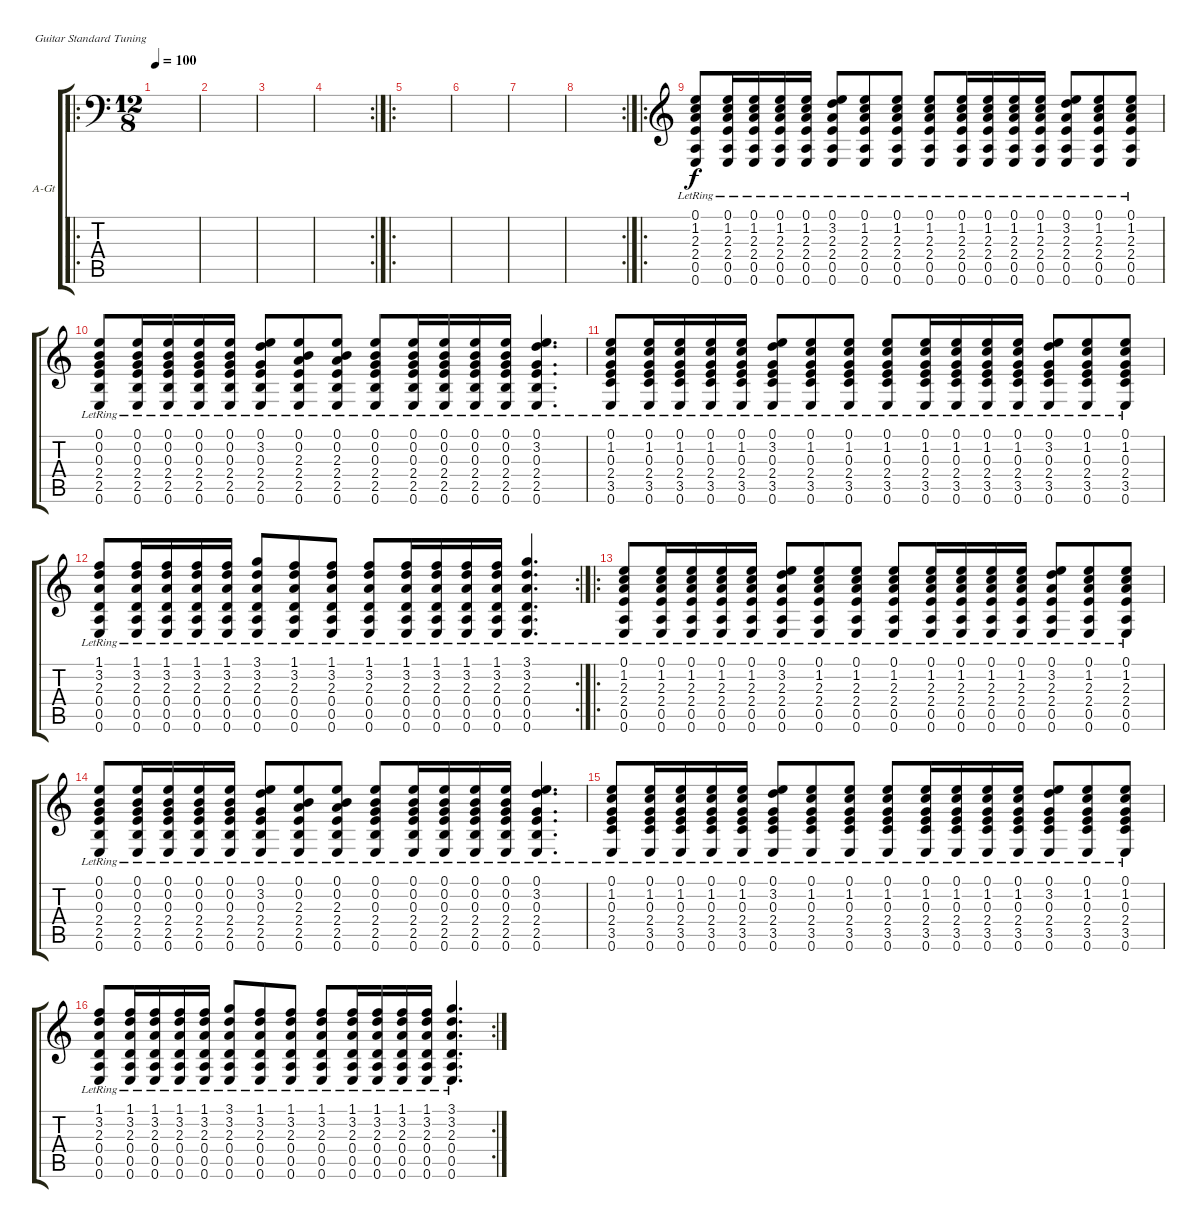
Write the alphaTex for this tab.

\bracketExtendMode groupsimilarinstruments
\firstSystemTrackNameOrientation horizontal
\otherSystemsTrackNameOrientation horizontal
\track ("Андрей(Clean)" "А-Gt") {instrument electricguitarclean}
\staff {score tabs}
\tuning (E4 B3 G3 D3 A2 E2)
\ro
\ts (12 8)
\tempo 100
\clef f4
\scale
0.362745
\ks c
|
\scale
0.303922 |
\scale
0.303922 |
\rc 2
\scale
0.333333 |
\ro
\scale
0.362745 |
\scale
0.322917 |
\scale
0.322917 |
\rc 2
\scale
0.354167 |
\ro
\clef g2
\scale
0.373737 (0.5{lr} 0.6{lr} 2.4{lr} 2.3{lr} 1.2{lr} 0.1{lr}).8 (0.5{lr} 0.6{lr} 2.4{lr} 2.3{lr} 1.2{lr} 0.1{lr}).16 (0.5{lr} 0.6{lr} 2.4{lr} 2.3{lr} 1.2{lr} 0.1{lr}).16 (0.5{lr} 0.6{lr} 2.4{lr} 2.3{lr} 1.2{lr} 0.1{lr}).16 (0.5{lr} 0.6{lr} 2.4{lr} 2.3{lr} 1.2{lr} 0.1{lr}).16 (0.5{lr} 0.6{lr} 2.4{lr} 2.3{lr} 3.2{lr} 0.1{lr}).8 (0.5{lr} 0.6{lr} 2.4{lr} 2.3{lr} 1.2{lr} 0.1{lr}).8 (0.5{lr} 0.6{lr} 2.4{lr} 2.3{lr} 1.2{lr} 0.1{lr}).8 (0.5{lr} 0.6{lr} 2.4{lr} 2.3{lr} 1.2{lr} 0.1{lr}).8 (0.5{lr} 0.6{lr} 2.4{lr} 2.3{lr} 1.2{lr} 0.1{lr}).16 (0.5{lr} 0.6{lr} 2.4{lr} 2.3{lr} 1.2{lr} 0.1{lr}).16 (0.5{lr} 0.6{lr} 2.4{lr} 2.3{lr} 1.2{lr} 0.1{lr}).16 (0.5{lr} 0.6{lr} 2.4{lr} 2.3{lr} 1.2{lr} 0.1{lr}).16 (0.5{lr} 0.6{lr} 2.4{lr} 2.3{lr} 3.2{lr} 0.1{lr}).8 (0.5{lr} 0.6{lr} 2.4{lr} 2.3{lr} 1.2{lr} 0.1{lr}).8 (0.5{lr} 0.6{lr} 2.4{lr} 2.3{lr} 1.2{lr} 0.1{lr}).8 |
\scale
0.313131 (2.5{lr} 0.6{lr} 2.4{lr} 0.3{lr} 0.2{lr} 0.1{lr}).8 (2.5{lr} 0.6{lr} 2.4{lr} 0.3{lr} 0.2{lr} 0.1{lr}).16 (2.5{lr} 0.6{lr} 2.4{lr} 0.3{lr} 0.2{lr} 0.1{lr}).16 (2.5{lr} 0.6{lr} 2.4{lr} 0.3{lr} 0.2{lr} 0.1{lr}).16 (2.5{lr} 0.6{lr} 2.4{lr} 0.3{lr} 0.2{lr} 0.1{lr}).16 (2.5{lr} 0.6{lr} 2.4{lr} 0.3{lr} 3.2{lr} 0.1{lr}).8 (2.5{lr} 0.6{lr} 2.4{lr} 2.3{lr} 0.2{lr} 0.1{lr}).8 (2.5{lr} 0.6{lr} 2.4{lr} 2.3{lr} 0.2{lr} 0.1{lr}).8 (2.5{lr} 0.6{lr} 2.4{lr} 0.3{lr} 0.2{lr} 0.1{lr}).8 (2.5{lr} 0.6{lr} 2.4{lr} 0.3{lr} 0.2{lr} 0.1{lr}).16 (2.5{lr} 0.6{lr} 2.4{lr} 0.3{lr} 0.2{lr} 0.1{lr}).16 (2.5{lr} 0.6{lr} 2.4{lr} 0.3{lr} 0.2{lr} 0.1{lr}).16 (2.5{lr} 0.6{lr} 2.4{lr} 0.3{lr} 0.2{lr} 0.1{lr}).16 (2.5{lr} 0.6{lr} 2.4{lr} 0.3{lr} 3.2{lr} 0.1{lr}).4{d} |
\scale
0.313131 (3.5{lr} 0.6{lr} 2.4{lr} 0.3{lr} 1.2{lr} 0.1{lr}).8 (3.5{lr} 0.6{lr} 2.4{lr} 0.3{lr} 1.2{lr} 0.1{lr}).16 (3.5{lr} 0.6{lr} 2.4{lr} 0.3{lr} 1.2{lr} 0.1{lr}).16 (3.5{lr} 0.6{lr} 2.4{lr} 0.3{lr} 1.2{lr} 0.1{lr}).16 (3.5{lr} 0.6{lr} 2.4{lr} 0.3{lr} 1.2{lr} 0.1{lr}).16 (3.5{lr} 0.6{lr} 2.4{lr} 0.3{lr} 3.2{lr} 0.1{lr}).8 (3.5{lr} 0.6{lr} 2.4{lr} 0.3{lr} 1.2{lr} 0.1{lr}).8 (3.5{lr} 0.6{lr} 2.4{lr} 0.3{lr} 1.2{lr} 0.1{lr}).8 (3.5{lr} 0.6{lr} 2.4{lr} 0.3{lr} 1.2{lr} 0.1{lr}).8 (3.5{lr} 0.6{lr} 2.4{lr} 0.3{lr} 1.2{lr} 0.1{lr}).16 (3.5{lr} 0.6{lr} 2.4{lr} 0.3{lr} 1.2{lr} 0.1{lr}).16 (3.5{lr} 0.6{lr} 2.4{lr} 0.3{lr} 1.2{lr} 0.1{lr}).16 (3.5{lr} 0.6{lr} 2.4{lr} 0.3{lr} 1.2{lr} 0.1{lr}).16 (3.5{lr} 0.6{lr} 2.4{lr} 0.3{lr} 3.2{lr} 0.1{lr}).8 (3.5{lr} 0.6{lr} 2.4{lr} 0.3{lr} 1.2{lr} 0.1{lr}).8 (3.5{lr} 0.6{lr} 2.4{lr} 0.3{lr} 1.2{lr} 0.1{lr}).8 |
\rc 2
\scale
0.333333 (0.5{lr} 0.6{lr} 0.4{lr} 2.3{lr} 3.2{lr} 1.1{lr}).8 (0.5{lr} 0.6{lr} 0.4{lr} 2.3{lr} 3.2{lr} 1.1{lr}).16 (0.5{lr} 0.6{lr} 0.4{lr} 2.3{lr} 3.2{lr} 1.1{lr}).16 (0.5{lr} 0.6{lr} 0.4{lr} 2.3{lr} 3.2{lr} 1.1{lr}).16 (0.5{lr} 0.6{lr} 0.4{lr} 2.3{lr} 3.2{lr} 1.1{lr}).16 (0.5{lr} 0.6{lr} 0.4{lr} 2.3{lr} 3.2{lr} 3.1{lr}).8 (0.5{lr} 0.6{lr} 0.4{lr} 2.3{lr} 3.2{lr} 1.1{lr}).8 (0.5{lr} 0.6{lr} 0.4{lr} 2.3{lr} 3.2{lr} 1.1{lr}).8 (0.5{lr} 0.6{lr} 0.4{lr} 2.3{lr} 3.2{lr} 1.1{lr}).8 (0.5{lr} 0.6{lr} 0.4{lr} 2.3{lr} 3.2{lr} 1.1{lr}).16 (0.5{lr} 0.6{lr} 0.4{lr} 2.3{lr} 3.2{lr} 1.1{lr}).16 (0.5{lr} 0.6{lr} 0.4{lr} 2.3{lr} 3.2{lr} 1.1{lr}).16 (0.5{lr} 0.6{lr} 0.4{lr} 2.3{lr} 3.2{lr} 1.1{lr}).16 (0.5{lr} 0.6{lr} 0.4{lr} 2.3{lr} 3.2{lr} 3.1{lr}).4{d} |
\ro
\scale
0.362745 (0.5{lr} 0.6{lr} 2.4{lr} 2.3{lr} 1.2{lr} 0.1{lr}).8 (0.5{lr} 0.6{lr} 2.4{lr} 2.3{lr} 1.2{lr} 0.1{lr}).16 (0.5{lr} 0.6{lr} 2.4{lr} 2.3{lr} 1.2{lr} 0.1{lr}).16 (0.5{lr} 0.6{lr} 2.4{lr} 2.3{lr} 1.2{lr} 0.1{lr}).16 (0.5{lr} 0.6{lr} 2.4{lr} 2.3{lr} 1.2{lr} 0.1{lr}).16 (0.5{lr} 0.6{lr} 2.4{lr} 2.3{lr} 3.2{lr} 0.1{lr}).8 (0.5{lr} 0.6{lr} 2.4{lr} 2.3{lr} 1.2{lr} 0.1{lr}).8 (0.5{lr} 0.6{lr} 2.4{lr} 2.3{lr} 1.2{lr} 0.1{lr}).8 (0.5{lr} 0.6{lr} 2.4{lr} 2.3{lr} 1.2{lr} 0.1{lr}).8 (0.5{lr} 0.6{lr} 2.4{lr} 2.3{lr} 1.2{lr} 0.1{lr}).16 (0.5{lr} 0.6{lr} 2.4{lr} 2.3{lr} 1.2{lr} 0.1{lr}).16 (0.5{lr} 0.6{lr} 2.4{lr} 2.3{lr} 1.2{lr} 0.1{lr}).16 (0.5{lr} 0.6{lr} 2.4{lr} 2.3{lr} 1.2{lr} 0.1{lr}).16 (0.5{lr} 0.6{lr} 2.4{lr} 2.3{lr} 3.2{lr} 0.1{lr}).8 (0.5{lr} 0.6{lr} 2.4{lr} 2.3{lr} 1.2{lr} 0.1{lr}).8 (0.5{lr} 0.6{lr} 2.4{lr} 2.3{lr} 1.2{lr} 0.1{lr}).8 |
\scale
0.303922 (2.5{lr} 0.6{lr} 2.4{lr} 0.3{lr} 0.2{lr} 0.1{lr}).8 (2.5{lr} 0.6{lr} 2.4{lr} 0.3{lr} 0.2{lr} 0.1{lr}).16 (2.5{lr} 0.6{lr} 2.4{lr} 0.3{lr} 0.2{lr} 0.1{lr}).16 (2.5{lr} 0.6{lr} 2.4{lr} 0.3{lr} 0.2{lr} 0.1{lr}).16 (2.5{lr} 0.6{lr} 2.4{lr} 0.3{lr} 0.2{lr} 0.1{lr}).16 (2.5{lr} 0.6{lr} 2.4{lr} 0.3{lr} 3.2{lr} 0.1{lr}).8 (2.5{lr} 0.6{lr} 2.4{lr} 2.3{lr} 0.2{lr} 0.1{lr}).8 (2.5{lr} 0.6{lr} 2.4{lr} 2.3{lr} 0.2{lr} 0.1{lr}).8 (2.5{lr} 0.6{lr} 2.4{lr} 0.3{lr} 0.2{lr} 0.1{lr}).8 (2.5{lr} 0.6{lr} 2.4{lr} 0.3{lr} 0.2{lr} 0.1{lr}).16 (2.5{lr} 0.6{lr} 2.4{lr} 0.3{lr} 0.2{lr} 0.1{lr}).16 (2.5{lr} 0.6{lr} 2.4{lr} 0.3{lr} 0.2{lr} 0.1{lr}).16 (2.5{lr} 0.6{lr} 2.4{lr} 0.3{lr} 0.2{lr} 0.1{lr}).16 (2.5{lr} 0.6{lr} 2.4{lr} 0.3{lr} 3.2{lr} 0.1{lr}).4{d} |
\scale
0.303922 (3.5{lr} 0.6{lr} 2.4{lr} 0.3{lr} 1.2{lr} 0.1{lr}).8 (3.5{lr} 0.6{lr} 2.4{lr} 0.3{lr} 1.2{lr} 0.1{lr}).16 (3.5{lr} 0.6{lr} 2.4{lr} 0.3{lr} 1.2{lr} 0.1{lr}).16 (3.5{lr} 0.6{lr} 2.4{lr} 0.3{lr} 1.2{lr} 0.1{lr}).16 (3.5{lr} 0.6{lr} 2.4{lr} 0.3{lr} 1.2{lr} 0.1{lr}).16 (3.5{lr} 0.6{lr} 2.4{lr} 0.3{lr} 3.2{lr} 0.1{lr}).8 (3.5{lr} 0.6{lr} 2.4{lr} 0.3{lr} 1.2{lr} 0.1{lr}).8 (3.5{lr} 0.6{lr} 2.4{lr} 0.3{lr} 1.2{lr} 0.1{lr}).8 (3.5{lr} 0.6{lr} 2.4{lr} 0.3{lr} 1.2{lr} 0.1{lr}).8 (3.5{lr} 0.6{lr} 2.4{lr} 0.3{lr} 1.2{lr} 0.1{lr}).16 (3.5{lr} 0.6{lr} 2.4{lr} 0.3{lr} 1.2{lr} 0.1{lr}).16 (3.5{lr} 0.6{lr} 2.4{lr} 0.3{lr} 1.2{lr} 0.1{lr}).16 (3.5{lr} 0.6{lr} 2.4{lr} 0.3{lr} 1.2{lr} 0.1{lr}).16 (3.5{lr} 0.6{lr} 2.4{lr} 0.3{lr} 3.2{lr} 0.1{lr}).8 (3.5{lr} 0.6{lr} 2.4{lr} 0.3{lr} 1.2{lr} 0.1{lr}).8 (3.5{lr} 0.6{lr} 2.4{lr} 0.3{lr} 1.2{lr} 0.1{lr}).8 |
\rc 2
\scale
0.333333 (0.5{lr} 0.6{lr} 0.4{lr} 2.3{lr} 3.2{lr} 1.1{lr}).8 (0.5{lr} 0.6{lr} 0.4{lr} 2.3{lr} 3.2{lr} 1.1{lr}).16 (0.5{lr} 0.6{lr} 0.4{lr} 2.3{lr} 3.2{lr} 1.1{lr}).16 (0.5{lr} 0.6{lr} 0.4{lr} 2.3{lr} 3.2{lr} 1.1{lr}).16 (0.5{lr} 0.6{lr} 0.4{lr} 2.3{lr} 3.2{lr} 1.1{lr}).16 (0.5{lr} 0.6{lr} 0.4{lr} 2.3{lr} 3.2{lr} 3.1{lr}).8 (0.5{lr} 0.6{lr} 0.4{lr} 2.3{lr} 3.2{lr} 1.1{lr}).8 (0.5{lr} 0.6{lr} 0.4{lr} 2.3{lr} 3.2{lr} 1.1{lr}).8 (0.5{lr} 0.6{lr} 0.4{lr} 2.3{lr} 3.2{lr} 1.1{lr}).8 (0.5{lr} 0.6{lr} 0.4{lr} 2.3{lr} 3.2{lr} 1.1{lr}).16 (0.5{lr} 0.6{lr} 0.4{lr} 2.3{lr} 3.2{lr} 1.1{lr}).16 (0.5{lr} 0.6{lr} 0.4{lr} 2.3{lr} 3.2{lr} 1.1{lr}).16 (0.5{lr} 0.6{lr} 0.4{lr} 2.3{lr} 3.2{lr} 1.1{lr}).16 (0.5{lr} 0.6{lr} 0.4{lr} 2.3{lr} 3.2{lr} 3.1{lr}).4{d}
